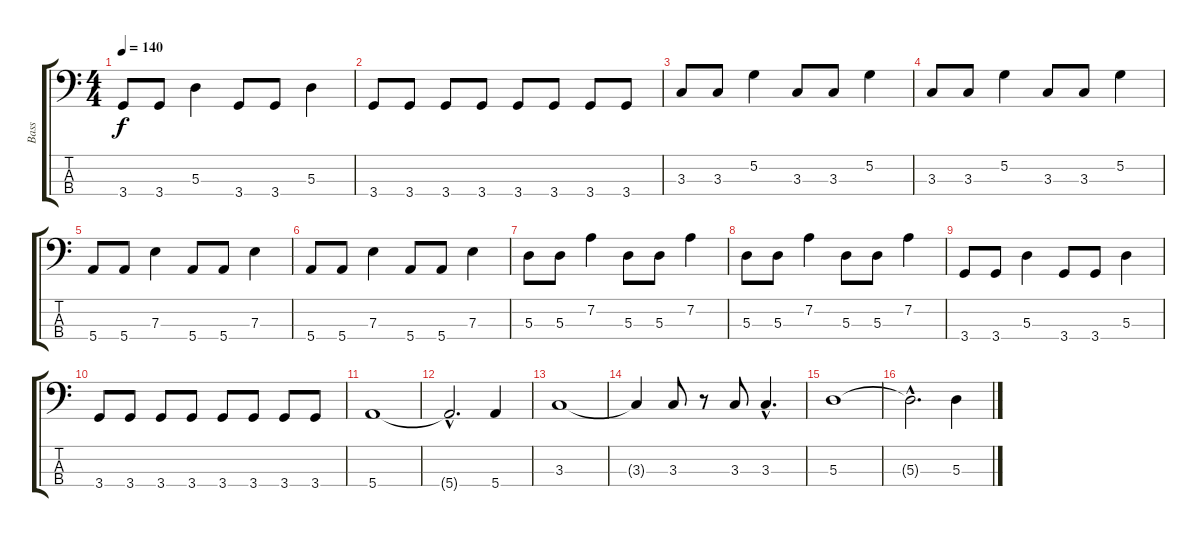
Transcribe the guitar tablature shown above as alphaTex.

\track ("Bass" "Bass") {instrument electricbasspick}
\staff {score tabs}
\tuning (G2 D2 A1 E1) {hide}
\ts (4 4)
\tempo 140
\clef f4
\ks c
3.4.8{dy f} 3.4.8 5.3.4 3.4.8 3.4.8 5.3.4 |
3.4.8 3.4.8 3.4.8 3.4.8 3.4.8 3.4.8 3.4.8 3.4.8 |
3.3.8 3.3.8 5.2.4 3.3.8 3.3.8 5.2.4 |
3.3.8 3.3.8 5.2.4 3.3.8 3.3.8 5.2.4 |
5.4.8 5.4.8 7.3.4 5.4.8 5.4.8 7.3.4 |
5.4.8 5.4.8 7.3.4 5.4.8 5.4.8 7.3.4 |
5.3.8 5.3.8 7.2.4 5.3.8 5.3.8 7.2.4 |
5.3.8 5.3.8 7.2.4 5.3.8 5.3.8 7.2.4 |
3.4.8 3.4.8 5.3.4 3.4.8 3.4.8 5.3.4 |
3.4.8 3.4.8 3.4.8 3.4.8 3.4.8 3.4.8 3.4.8 3.4.8 |
5.4.1 |
5.4{hac t}.2{d} 5.4.4 |
3.3.1 |
3.3{t}.4 3.3.8 r.8 3.3.8 3.3{hac}.4{d} |
5.3.1 |
5.3{hac t}.2{d} 5.3.4
